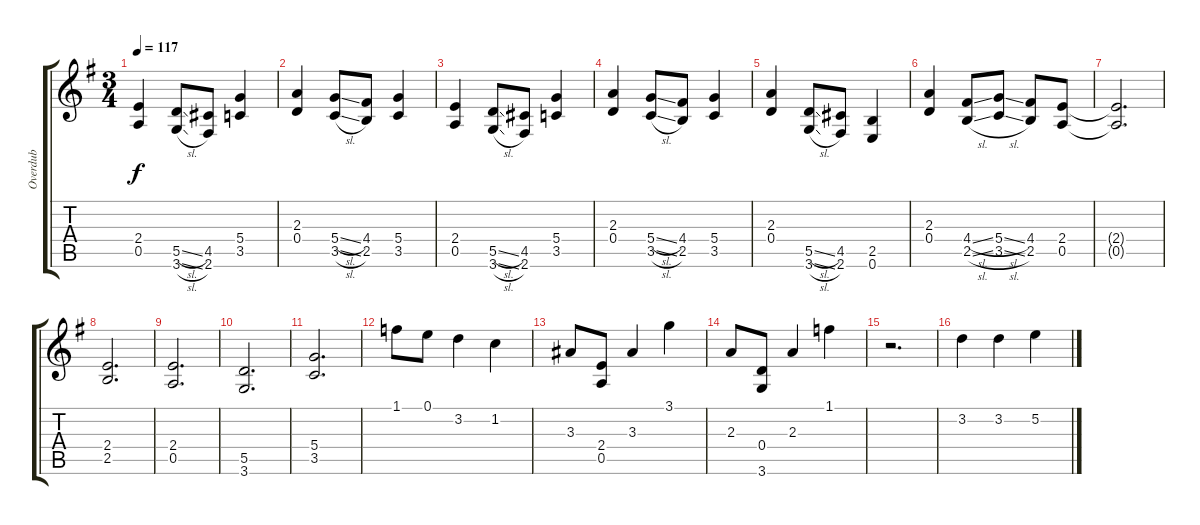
\track ("Overdub" "Overdub") {instrument distortionguitar}
\staff {score tabs}
\tuning (E4 B3 G3 D3 A2 E2) {hide}
\ts (3 4)
\tempo 117
\clef g2
\ks g
(2.4 0.5).4{dy f} (5.5{sl} 3.6{sl}).8 (4.5 2.6).8 (5.4 3.5).4 |
(2.3 0.4).4 (5.4{sl} 3.5{sl}).8 (4.4 2.5).8 (5.4 3.5).4 |
(2.4 0.5).4 (5.5{sl} 3.6{sl}).8 (4.5 2.6).8 (5.4 3.5).4 |
(2.3 0.4).4 (5.4{sl} 3.5{sl}).8 (4.4 2.5).8 (5.4 3.5).4 |
(2.3 0.4).4{volume 11} (5.5{sl} 3.6{sl}).8 (4.5 2.6).8 (2.5 0.6).4 |
(2.3 0.4).4 (4.4{sl} 2.5{sl}).8 (5.4{sl} 3.5{sl}).8 (4.4 2.5).8 (2.4 0.5).8 |
(2.4{t} 0.5{t}).2{d} |
(2.4 2.5).2{d} |
(2.4 0.5).2{d} |
(5.5 3.6).2{d} |
(5.4 3.5).2{d} |
1.1.8 0.1.8 3.2.4 1.2.4 |
3.3.8 (2.4 0.5).8 3.3.4 3.1.4 |
2.3.8 (0.4 3.6).8 2.3.4 1.1.4 |
r.2{d} |
3.2.4 3.2.4 5.2.4
